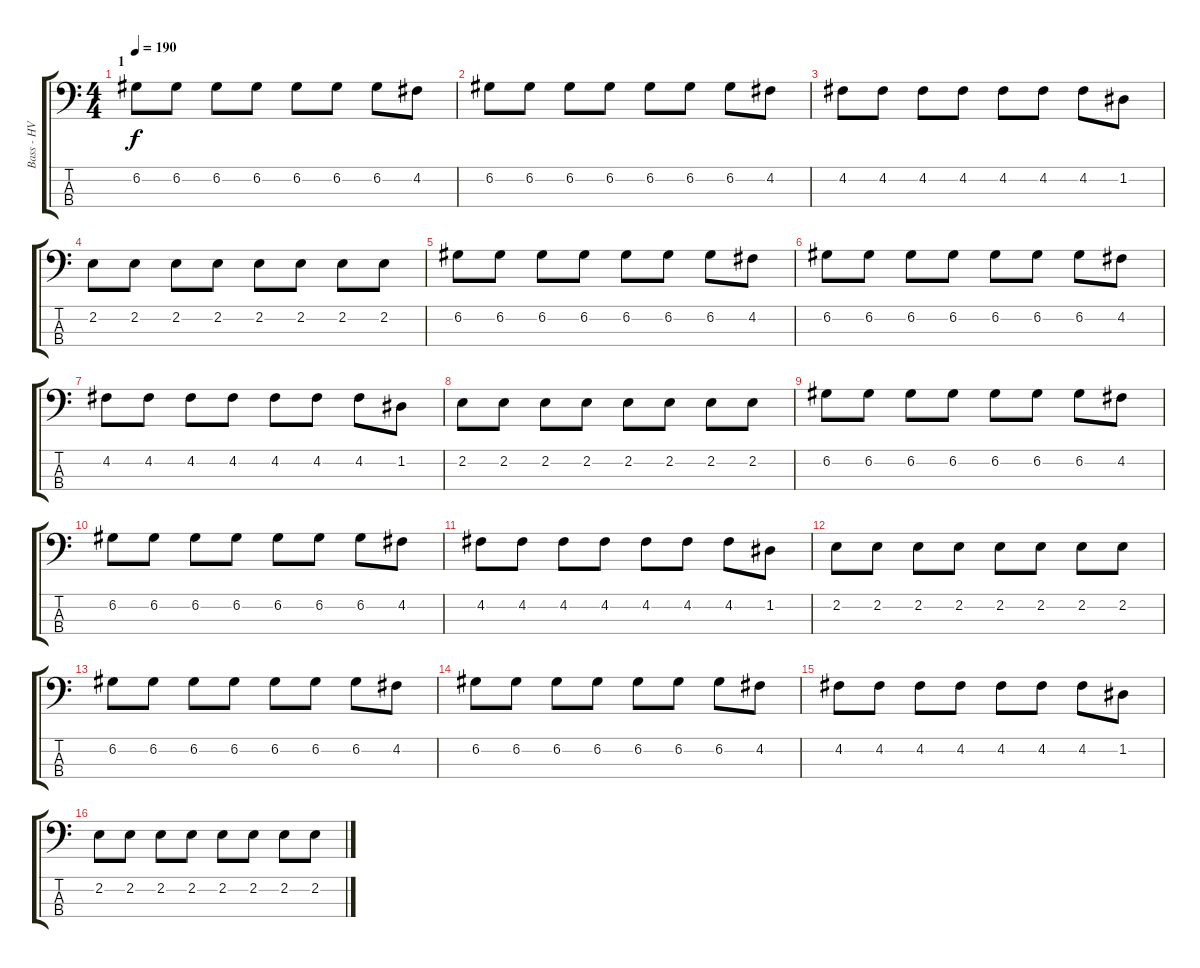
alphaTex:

\track ("Bass - HV ZhEkA" "Bass - HV ") {instrument synthbass2}
\staff {score tabs}
\tuning (G2 D2 A1 E1) {hide}
\ts (4 4)
\section ("" "1")
\tempo 190
\clef f4
\ks c
6.2.8{dy f} 6.2.8 6.2.8 6.2.8 6.2.8 6.2.8 6.2.8 4.2.8 |
6.2.8 6.2.8 6.2.8 6.2.8 6.2.8 6.2.8 6.2.8 4.2.8 |
4.2.8 4.2.8 4.2.8 4.2.8 4.2.8 4.2.8 4.2.8 1.2.8 |
2.2.8 2.2.8 2.2.8 2.2.8 2.2.8 2.2.8 2.2.8 2.2.8 |
6.2.8 6.2.8 6.2.8 6.2.8 6.2.8 6.2.8 6.2.8 4.2.8 |
6.2.8 6.2.8 6.2.8 6.2.8 6.2.8 6.2.8 6.2.8 4.2.8 |
4.2.8 4.2.8 4.2.8 4.2.8 4.2.8 4.2.8 4.2.8 1.2.8 |
2.2.8 2.2.8 2.2.8 2.2.8 2.2.8 2.2.8 2.2.8 2.2.8 |
6.2.8 6.2.8 6.2.8 6.2.8 6.2.8 6.2.8 6.2.8 4.2.8 |
6.2.8 6.2.8 6.2.8 6.2.8 6.2.8 6.2.8 6.2.8 4.2.8 |
4.2.8 4.2.8 4.2.8 4.2.8 4.2.8 4.2.8 4.2.8 1.2.8 |
2.2.8 2.2.8 2.2.8 2.2.8 2.2.8 2.2.8 2.2.8 2.2.8 |
6.2.8 6.2.8 6.2.8 6.2.8 6.2.8 6.2.8 6.2.8 4.2.8 |
6.2.8 6.2.8 6.2.8 6.2.8 6.2.8 6.2.8 6.2.8 4.2.8 |
4.2.8 4.2.8 4.2.8 4.2.8 4.2.8 4.2.8 4.2.8 1.2.8 |
2.2.8 2.2.8 2.2.8 2.2.8 2.2.8 2.2.8 2.2.8 2.2.8
